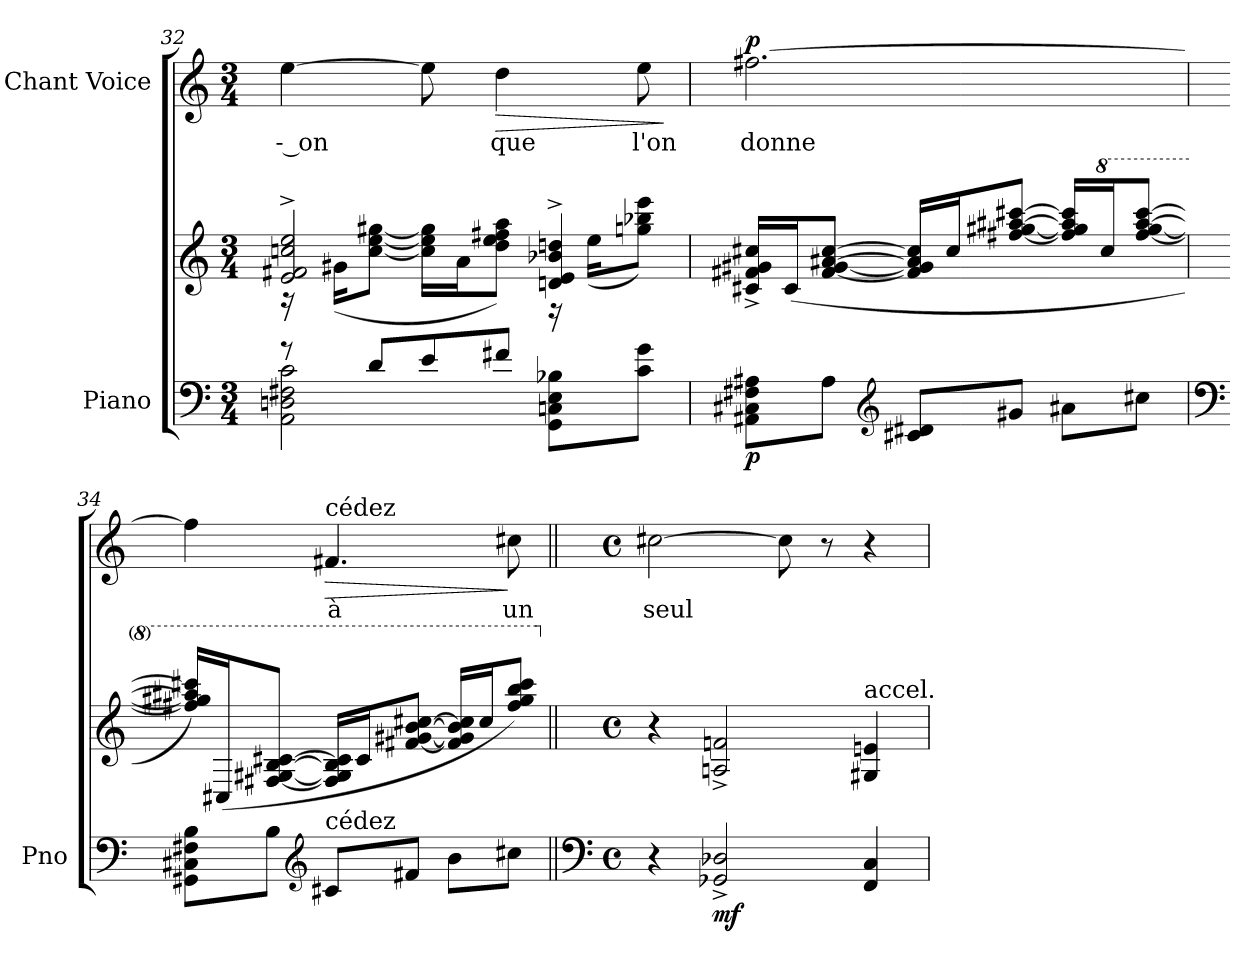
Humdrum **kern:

**kern	**kern	**dynam	**kern	**text	**dynam
*part2	*part2	*part2	*part1	*part1	*part1
*staff3	*staff2	*staff2/3	*staff1	*staff1	*staff1
*I"Piano	*	*	*I"Chant Voice	*	*
*I'Pno	*	*	*	*	*
!!LO:PB:g=z
*clefF4	*clefG2	*	*clefG2	*	*
*k[]	*k[]	*	*k[]	*	*
*M3/4	*M3/4	*	*M3/4	*	*
=32	=32	=32	=32	=32	=32
*^	*^	*	*	*	*
!	!	!	!	!	!	!LO:LY:b	!
8r	2AA\ 2Dn\ 2F#X\ 2c\	2e/^ 2f#X/^ 2ccn/^ 2ee/^	16r	.	[4ee\	-- on	.
.	.	.	(>16g#X\KL	.	.	.	.
8d/L	.	.	[8cc\ [>8ee\ [>8gg#X\J	.	.	.	.
8e/	.	.	16cc\] 16ee\] 16gg#\]LL	.	8ee\]	.	.
.	.	.	16a\J	.	.	.	.
!	!	!	!	!	!	!LO:LY:b	!LO:HP:b
8f#X/J	.	.	8dd\ 8ee\ 8ff#X\ 8aa\J)	.	4dd\	que	>
8GG\ 8Cn\ 8E\ 8B-X\L	4ryy	4dn/^ 4e/^ 4b-X/^ 4ddn/^	16r	.	.	.	.
.	.	.	(>16ee\KL	.	.	.	.
!	!	!	!	!	!	!LO:LY:b	!
8c\ 8g\J	.	.	8ggn\ 8bb-X\ 8eee\J)	.	8ee\	l'on	.
*v	*v	*	*	*	*	*	*
*	*v	*v	*	*	*	*
.	.	.	.	.	]
=33	=33	=33	=33	=33	=33
!	!	!LO:DY:b=2	!	!LO:LY:b	!LO:DY:a
8AA#X\ 8C#X\ 8F#X\ 8A#X\L	16c#X/^> 16f#X/^> 16g#X/^> 16cc#X/^>LL	p	[2.ff#X\	donne	p
.	(>16c#/J	.	.	.	.
8A#\J	[8f#/ [8g#/ [8a#X/ [8cc#/J	.	.	.	.
*clefG2	*	*	*	*	*
8c#X/ 8d#X/L	16f#/] 16g#/] 16a#/] 16cc#/]LL	.	.	.	.
.	16cc#/J	.	.	.	.
8g#X/J	[8ff#i/ [<8gg#X/ [8aa#X/ [8ccc#X/J	.	.	.	.
8a#X\L	16ff#/] 16gg#/] 16aa#/] 16ccc#/]LL	.	.	.	.
*	*8va	*	*	*	*
.	16ccc#/J	.	.	.	.
8cc#X\J	[8fff#/ [<8ggg#/ [8aaa#/ [8cccc#/J	.	.	.	.
=34	=34	=34	=34	=34	=34
*clefF4	*	*	*	*	*
8GG#X\ 8C#X\ 8F#X\ 8B\L	16fff#X/] 16ggg#X/] 16aaa#X/] 16cccc#X/]LL)	.	4ff#\]	.	.
.	(>16c#X/J	.	.	.	.
8B\J	[8f#X/ [<8g#X/ [>8b/ [8cc#X/J	.	.	.	.
*clefG2	*	*	*	*	*
!	!	!	!LO:TX:a:t=cédez	!	!
!LO:TX:a:t=cédez	!	!	!	!	!
!	!	!	!	!LO:LY:b	!LO:HP:b
8c#X/L	16f#/] 16g#/] 16b/] 16cc#/]LL	.	4.f#X/	à	>
.	16cc#/J	.	.	.	.
8f#X/J	[8ff#/ [<8gg#/ [>8bb/ [8ccc#/J	.	.	.	.
8b\L	16ff#/] 16gg#/] 16bb/] 16ccc#/]LL	.	.	.	.
.	16ccc#/J	.	.	.	.
!	!	!	!	!LO:LY:b	!
8cc#X\J	8fff#/ 8ggg#/ 8bbb/ 8cccc#/J)	.	8cc#X\	un	]
!!LO:LB:g=z
=35||	=35||	=35||	=35||	=35||	=35||
*clefF4	*	*	*	*	*
*M4/4	*M4/4	*	*M4/4	*	*
*met(c)	*met(c)	*	*met(c)	*	*
*	*X8va	*	*	*	*
!	!	!	!	!LO:LY:b	!
4r	4r	.	[2cc#X\	seul	.
!	!	!LO:DY:b=2	!	!	!
2GG-X/^ 2D-X/^	2An/^> 2fn/^>	mf	.	.	.
.	.	.	8cc#\]	.	.
.	.	.	8r	.	.
!	!LO:TX:a:t=accel.	!	!	!	!
4FF/ 4C/	4G#X/ 4en/	.	4r	.	.
=	=	=	=	=	=
*-	*-	*-	*-	*-	*-
